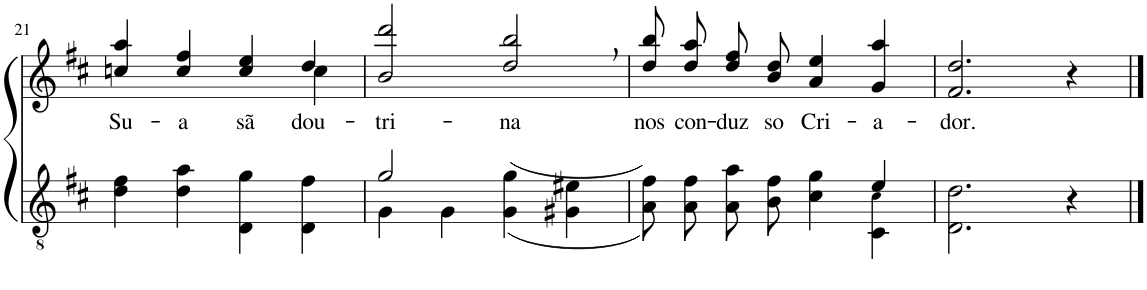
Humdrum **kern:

**kern	**kern	**text
*part2	*part1	*part1
*staff2	*staff1	*staff1
*I"Parte III e IV	*I"Parte I e II	*
!!LO:PB:g=z
*clefGv2	*clefG2	*
*Trd5c9	*Trd5c9	*
*k[f#c#]	*k[f#c#]	*
*M4/4	*M4/4	*
=21	=21	=21
!	!	!LO:LY:b
*	*^	*
4d\ 4f#\	4ccn/ 4aa/	2.ryy	Su-
!	!	!	!LO:LY:b
4d\ 4a\	4cc/ 4ff#/	.	-a
!	!	!	!LO:LY:b
4D\ 4g\	4cc/ 4ee/	.	sã
!	!	!	!LO:LY:b
4D\ 4f#\	4dd/	4cc\	dou-
=22	=22	=22	=22
*^	*	*	*
!	!	!	!	!LO:LY:b
*	*	*v	*v	*
2g/	4G\	2b/ 2ddd/	-tri-
.	4G\	.	.
!	!	!	!LO:LY:b
2ryy	((4G\ 4g\	2dd/, 2bb/,	-na
.	4G#X\ 4e#X\	.	.
=23	=23	=23	=23
!	!	!	!LO:LY:b
2.ryy	8A\ 8f#\L))	8dd\ 8bb\L	nos
!	!	!	!LO:LY:b
.	8A\ 8f#\J	8dd\ 8aa\J	con-
!	!	!	!LO:LY:b
.	8A\ 8a\L	8dd\ 8ff#\L	-duz
!	!	!	!LO:LY:b
.	8B\ 8f#\J	8b\ 8dd\J	so
!	!	!	!LO:LY:b
.	4c#\ 4g\	4a/ 4ee/	Cri-
!	!	!	!LO:LY:b
4e/	4C#\ 4c#!\	4g/ 4aa/	-a-
=24	=24	=24	=24
!	!	!	!LO:LY:b
*v	*v	*	*
2.D\ 2.d\	2.f#/ 2.dd/	-dor.
4r	4r	.
==	==	==
*-	*-	*-
